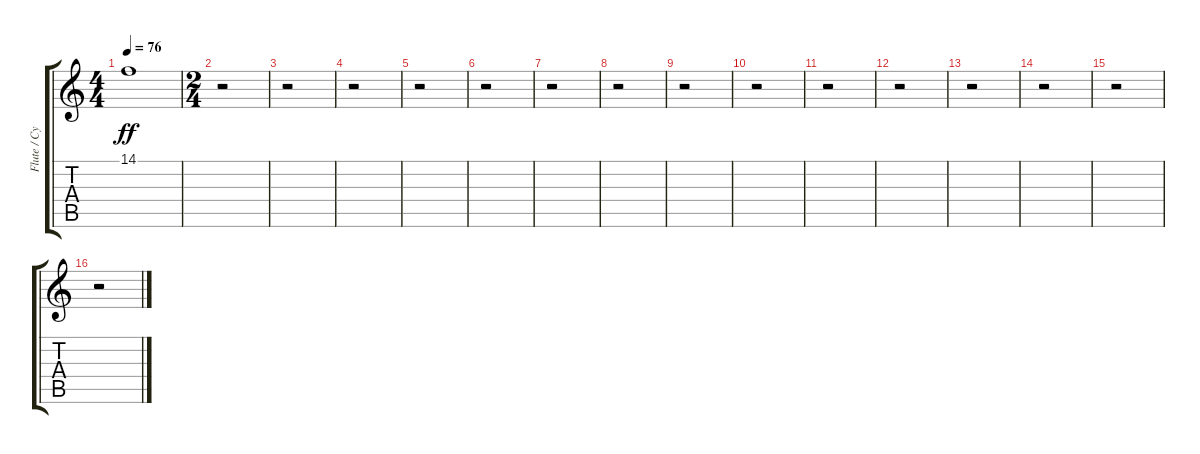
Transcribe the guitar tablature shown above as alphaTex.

\track ("Flute / Cymbal" "Flute / Cy") {instrument flute}
\staff {score tabs}
\tuning (Eb4 Bb3 Gb3 Db3 Ab2 Eb2) {hide}
\ts (4 4)
\tempo 76
\clef g2
\ks c
14.1.1{dy ff} |
\ts (2 4)
r.2 |
r.2 |
r.2 |
r.2 |
r.2 |
r.2 |
r.2 |
r.2 |
r.2 |
r.2 |
r.2 |
r.2 |
r.2 |
r.2 |
r.2
